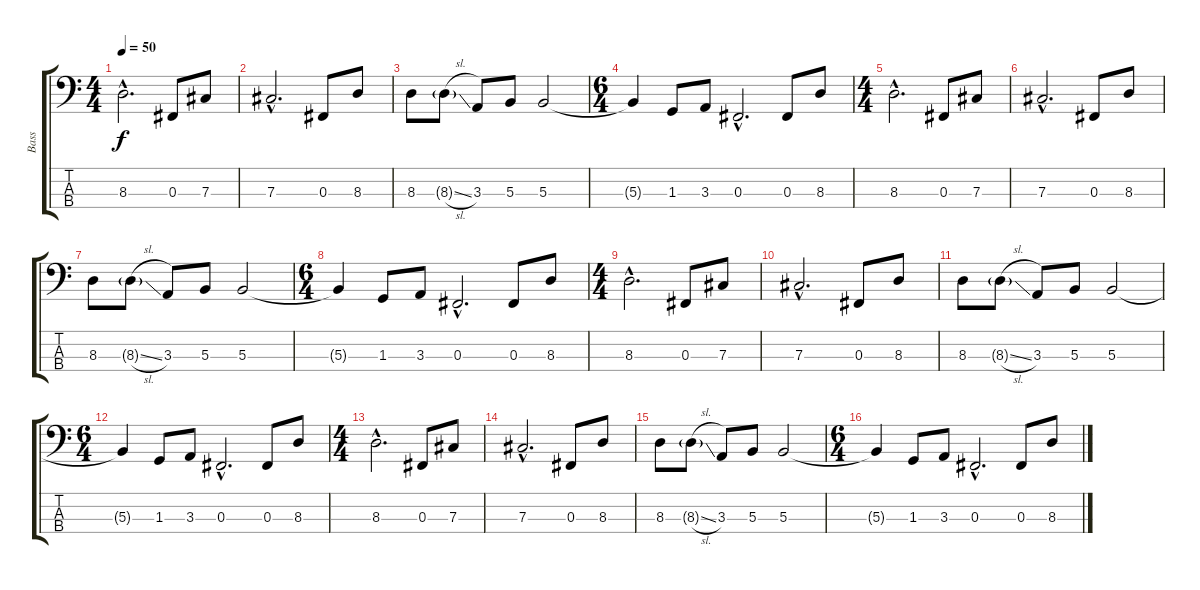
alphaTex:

\track ("Bass" "Bass") {instrument electricbassfinger}
\staff {score tabs}
\tuning (E2 B1 Gb1 Db1) {hide}
\ts (4 4)
\tempo 50
\clef f4
\ks c
8.3{hac}.2{d dy f} 0.3.8 7.3.8 |
7.3{hac}.2{d} 0.3.8 8.3.8 |
8.3.8 8.3{sl g}.8 3.3.8 5.3.8 5.3.2 |
\ts (6 4)
5.3{t}.4 1.3.8 3.3.8 0.3{hac}.2{d} 0.3.8 8.3.8 |
\ts (4 4)
8.3{hac}.2{d} 0.3.8 7.3.8 |
7.3{hac}.2{d} 0.3.8 8.3.8 |
8.3.8 8.3{sl g}.8 3.3.8 5.3.8 5.3.2 |
\ts (6 4)
5.3{t}.4 1.3.8 3.3.8 0.3{hac}.2{d} 0.3.8 8.3.8 |
\ts (4 4)
8.3{hac}.2{d} 0.3.8 7.3.8 |
7.3{hac}.2{d} 0.3.8 8.3.8 |
8.3.8 8.3{sl g}.8 3.3.8 5.3.8 5.3.2 |
\ts (6 4)
5.3{t}.4 1.3.8 3.3.8 0.3{hac}.2{d} 0.3.8 8.3.8 |
\ts (4 4)
8.3{hac}.2{d} 0.3.8 7.3.8 |
7.3{hac}.2{d} 0.3.8 8.3.8 |
8.3.8 8.3{sl g}.8 3.3.8 5.3.8 5.3.2 |
\ts (6 4)
5.3{t}.4 1.3.8 3.3.8 0.3{hac}.2{d} 0.3.8 8.3.8
